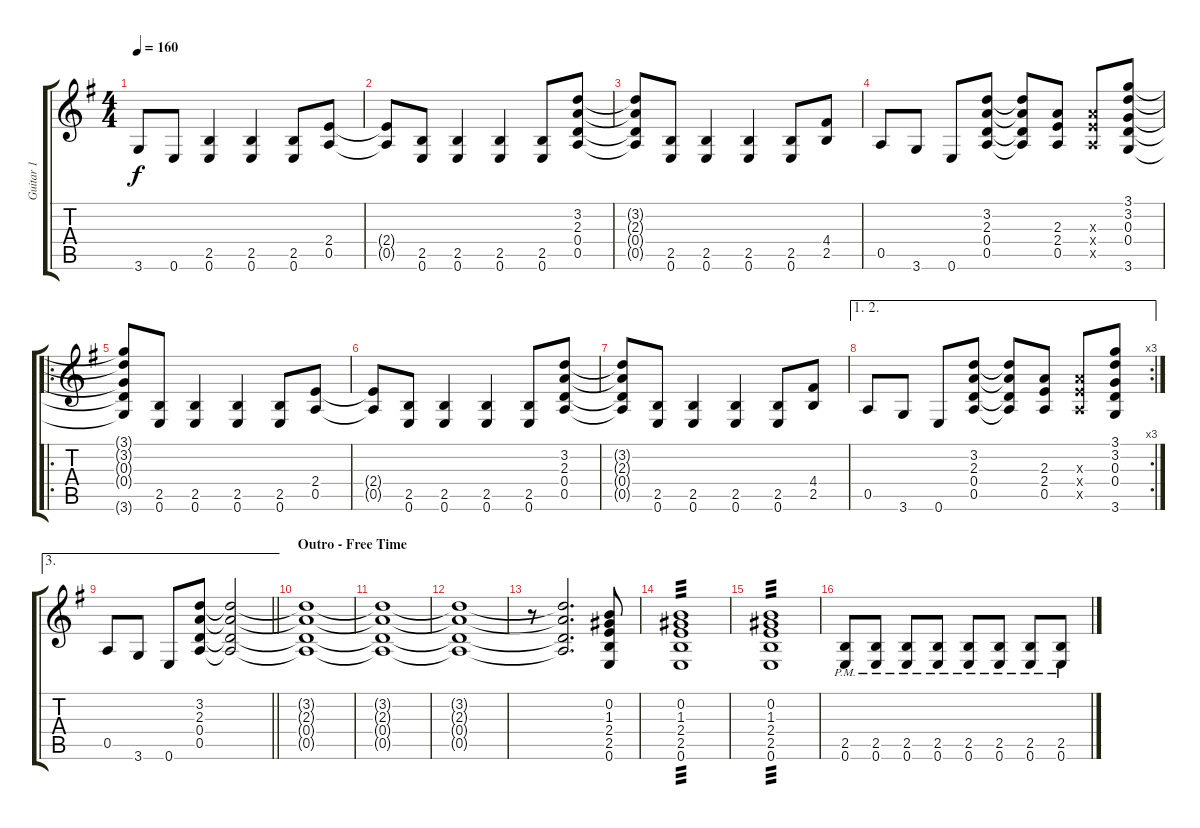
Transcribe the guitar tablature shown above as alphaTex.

\track ("Guitar 1" "Guitar 1") {instrument distortionguitar}
\staff {score tabs}
\tuning (E4 B3 G3 D3 A2 E2) {hide}
\ts (4 4)
\tempo 160
\clef g2
\ks g
3.6.8{dy f} 0.6.8 (2.5 0.6).4 (2.5 0.6).4 (2.5 0.6).8 (2.4 0.5).8 |
(2.4{t} 0.5{t}).8 (2.5 0.6).8 (2.5 0.6).4 (2.5 0.6).4 (2.5 0.6).8 (3.2 2.3 0.4 0.5).8 |
(3.2{t} 2.3{t} 0.4{t} 0.5{t}).8 (2.5 0.6).8 (2.5 0.6).4 (2.5 0.6).4 (2.5 0.6).8 (4.4 2.5).8 |
0.5.8 3.6.8 0.6.8 (3.2 2.3 0.4 0.5).8 (3.2{t} 2.3{t} 0.4{t} 0.5{t}).8 (2.3 2.4 0.5).8 (2.3{x} 2.4{x} 0.5{x}).8 (3.1 3.2 0.3 0.4 3.6).8 |
\ro
(3.1{t} 3.2{t} 0.3{t} 0.4{t} 3.6{t}).8 (2.5 0.6).8 (2.5 0.6).4 (2.5 0.6).4 (2.5 0.6).8 (2.4 0.5).8 |
(2.4{t} 0.5{t}).8 (2.5 0.6).8 (2.5 0.6).4 (2.5 0.6).4 (2.5 0.6).8 (3.2 2.3 0.4 0.5).8 |
(3.2{t} 2.3{t} 0.4{t} 0.5{t}).8 (2.5 0.6).8 (2.5 0.6).4 (2.5 0.6).4 (2.5 0.6).8 (4.4 2.5).8 |
\ae (1 2)
\rc 3
0.5.8 3.6.8 0.6.8 (3.2 2.3 0.4 0.5).8 (3.2{t} 2.3{t} 0.4{t} 0.5{t}).8 (2.3 2.4 0.5).8 (2.3{x} 2.4{x} 0.5{x}).8 (3.1 3.2 0.3 0.4 3.6).8 |
\ae 3
\barLineRight lightlight
0.5.8 3.6.8 0.6.8 (3.2 2.3 0.4 0.5).8 (3.2{t} 2.3{t} 0.4{t} 0.5{t}).2 |
\section ("" "Outro - Free Time")
(3.2{t} 2.3{t} 0.4{t} 0.5{t}).1 |
(3.2{t} 2.3{t} 0.4{t} 0.5{t}).1 |
(3.2{t} 2.3{t} 0.4{t} 0.5{t}).1 |
r.8 (3.2{t} 2.3{t} 0.4{t} 0.5{t}).2{d} (0.2 1.3 2.4 2.5 0.6).8 |
(0.2 1.3 2.4 2.5 0.6).1{tp 3} |
(0.2 1.3 2.4 2.5 0.6).1{tp 3} |
(2.5{pm} 0.6{pm}).8 (2.5{pm} 0.6{pm}).8 (2.5{pm} 0.6{pm}).8 (2.5{pm} 0.6{pm}).8 (2.5{pm} 0.6{pm}).8 (2.5{pm} 0.6{pm}).8 (2.5{pm} 0.6{pm}).8 (2.5{pm} 0.6{pm}).8
